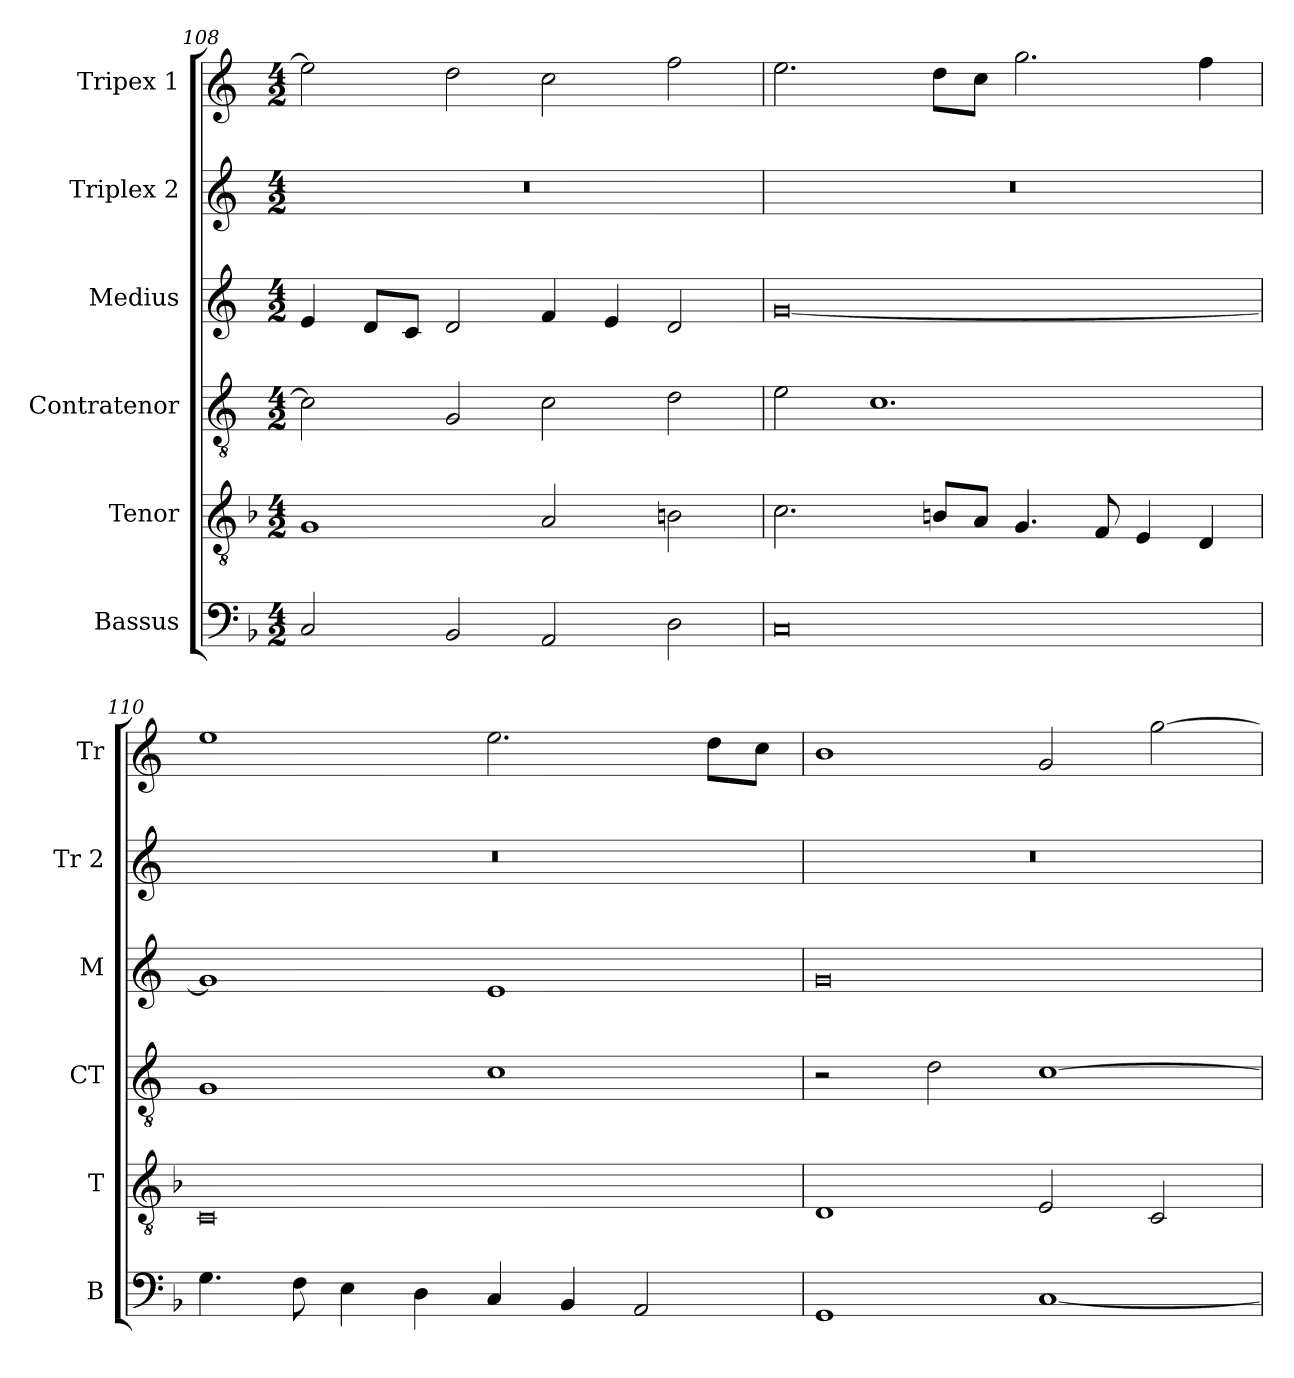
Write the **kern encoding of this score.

**kern	**kern	**kern	**kern	**kern	**kern
*part6	*part5	*part4	*part3	*part2	*part1
*staff6	*staff5	*staff4	*staff3	*staff2	*staff1
*I"Bassus	*I"Tenor	*I"Contratenor	*I"Medius	*I"Triplex 2	*I"Tripex 1
*I'B	*I'T	*I'CT	*I'M	*I'Tr 2	*I'Tr
*clefF4	*clefGv2	*clefGv2	*clefG2	*clefG2	*clefG2
*	*ITrd7c12	*ITrd7c12	*	*	*
*k[b-]	*k[b-]	*k[]	*k[]	*k[]	*k[]
*F:	*F:	*C:	*C:	*C:	*C:
*M4/2	*M4/2	*M4/2	*M4/2	*M4/2	*M4/2
=108	=108	=108	=108	=108	=108
!	!	!	!	!LO:N:vis=1	!
2Ci/	1GGi	2Ci\]	4ei/	0r	2eei\]
.	.	.	8di/L	.	.
.	.	.	8ci/J	.	.
2BB-i/	.	2GGi/	2di/	.	2ddi\
2AAi/	2AAi/	2Ci\	4fi/	.	2cci\
.	.	.	4ei/	.	.
2Di\	2BBni\	2Di\	2di/	.	2ffi\
=109	=109	=109	=109	=109	=109
!	!	!	!	!LO:N:vis=1	!
0Ci	2.Ci\	2Ei\	[<0gi	0r	2.eei\
.	.	1.Ci	.	.	.
.	8BBni/L	.	.	.	8ddi\L
.	8AAi/J	.	.	.	8cci\J
.	4.GGi/	.	.	.	2.ggi\
.	8FFi/	.	.	.	.
.	4EEi/	.	.	.	.
.	4DDi/	.	.	.	4ffi\
!!LO:PB:g=z
=110	=110	=110	=110	=110	=110
!	!	!	!	!LO:N:vis=1	!
4.Gi\	0CCi	1GGi	1gi]	0r	1eei
8Fi\	.	.	.	.	.
4Ei\	.	.	.	.	.
4Di\	.	.	.	.	.
4Ci/	.	1Ci	1ei	.	2.eei\
4BB-i/	.	.	.	.	.
2AAi/	.	.	.	.	.
.	.	.	.	.	8ddi\L
.	.	.	.	.	8cci\J
=111	=111	=111	=111	=111	=111
!	!	!	!	!LO:N:vis=1	!
1GGi	1DDi	2r	0gi	0r	1bi
.	.	2Di\	.	.	.
[<1Ci	2EEi/	[>1Ci	.	.	2gi/
.	2CCi/	.	.	.	[>2ggi\
=	=	=	=	=	=
*-	*-	*-	*-	*-	*-
